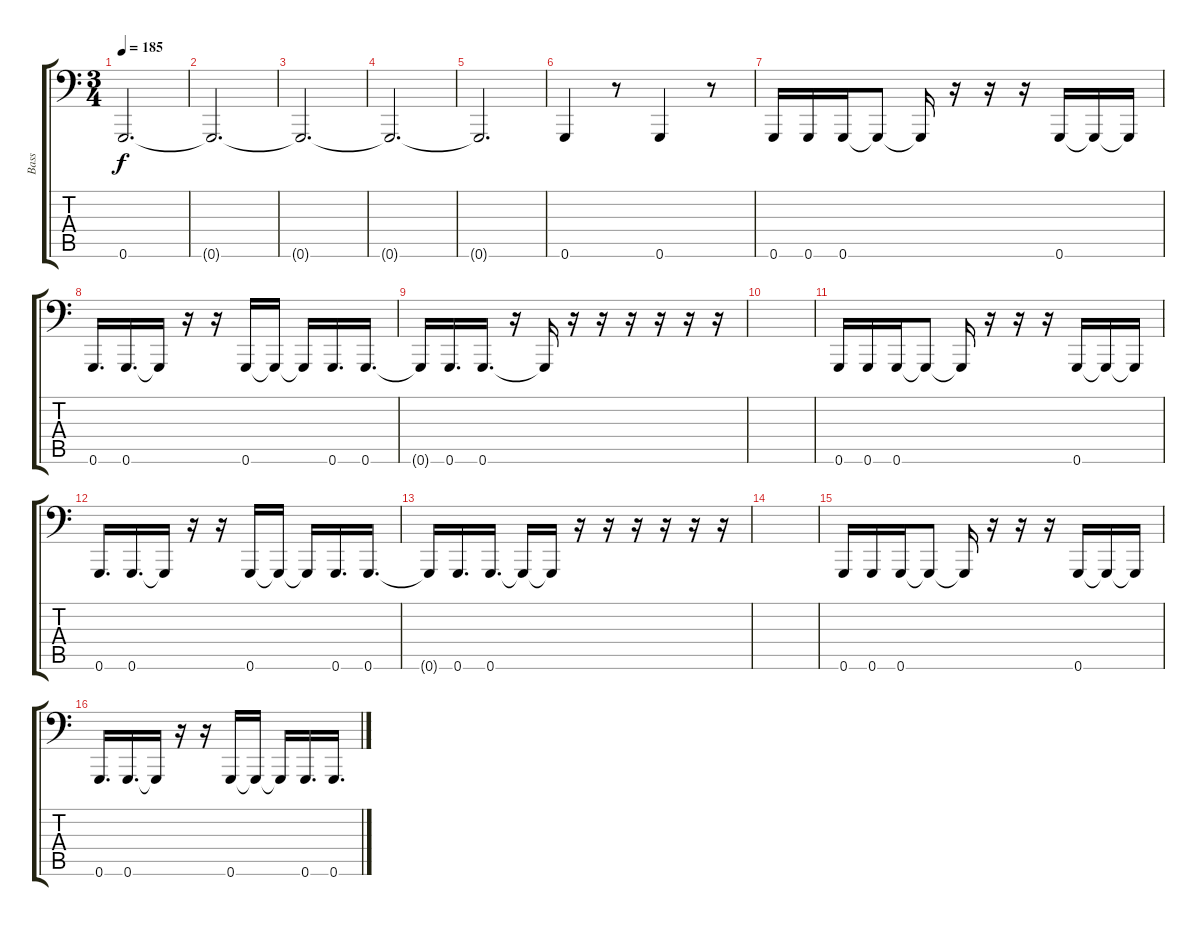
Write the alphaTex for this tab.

\track ("Bass" "Bass") {instrument electricbassfinger}
\staff {score tabs}
\tuning (A2 E2 C2 G1 D1 G0) {hide}
\ts (3 4)
\tempo 185
\clef f4
\ks c
0.6{t}.2{d dy f} |
0.6{t}.2{d} |
0.6{t}.2{d} |
0.6{t}.2{d} |
0.6{t}.2{d} |
0.6.4 r.8 0.6.4 r.8 |
0.6.16 0.6.16 0.6.16 0.6{t}.8 0.6{t}.16 r.16 r.16 r.16 0.6.16 0.6{t}.16 0.6{t}.16 |
0.6.16{d} 0.6.16{d} 0.6{t}.16 r.16 r.16 0.6.16 0.6{t}.16 0.6{t}.16 0.6.16{d} 0.6.16{d} |
0.6{t}.16 0.6.16{d} 0.6.16{d} r.16 0.6{t}.16 r.16 r.16 r.16 r.16 r.16 r.16 |
|
0.6.16 0.6.16 0.6.16 0.6{t}.8 0.6{t}.16 r.16 r.16 r.16 0.6.16 0.6{t}.16 0.6{t}.16 |
0.6.16{d} 0.6.16{d} 0.6{t}.16 r.16 r.16 0.6.16 0.6{t}.16 0.6{t}.16 0.6.16{d} 0.6.16{d} |
0.6{t}.16 0.6.16{d} 0.6.16{d} 0.6{t}.16 0.6{t}.16 r.16 r.16 r.16 r.16 r.16 r.16 |
|
0.6.16 0.6.16 0.6.16 0.6{t}.8 0.6{t}.16 r.16 r.16 r.16 0.6.16 0.6{t}.16 0.6{t}.16 |
0.6.16{d} 0.6.16{d} 0.6{t}.16 r.16 r.16 0.6.16 0.6{t}.16 0.6{t}.16 0.6.16{d} 0.6.16{d}
